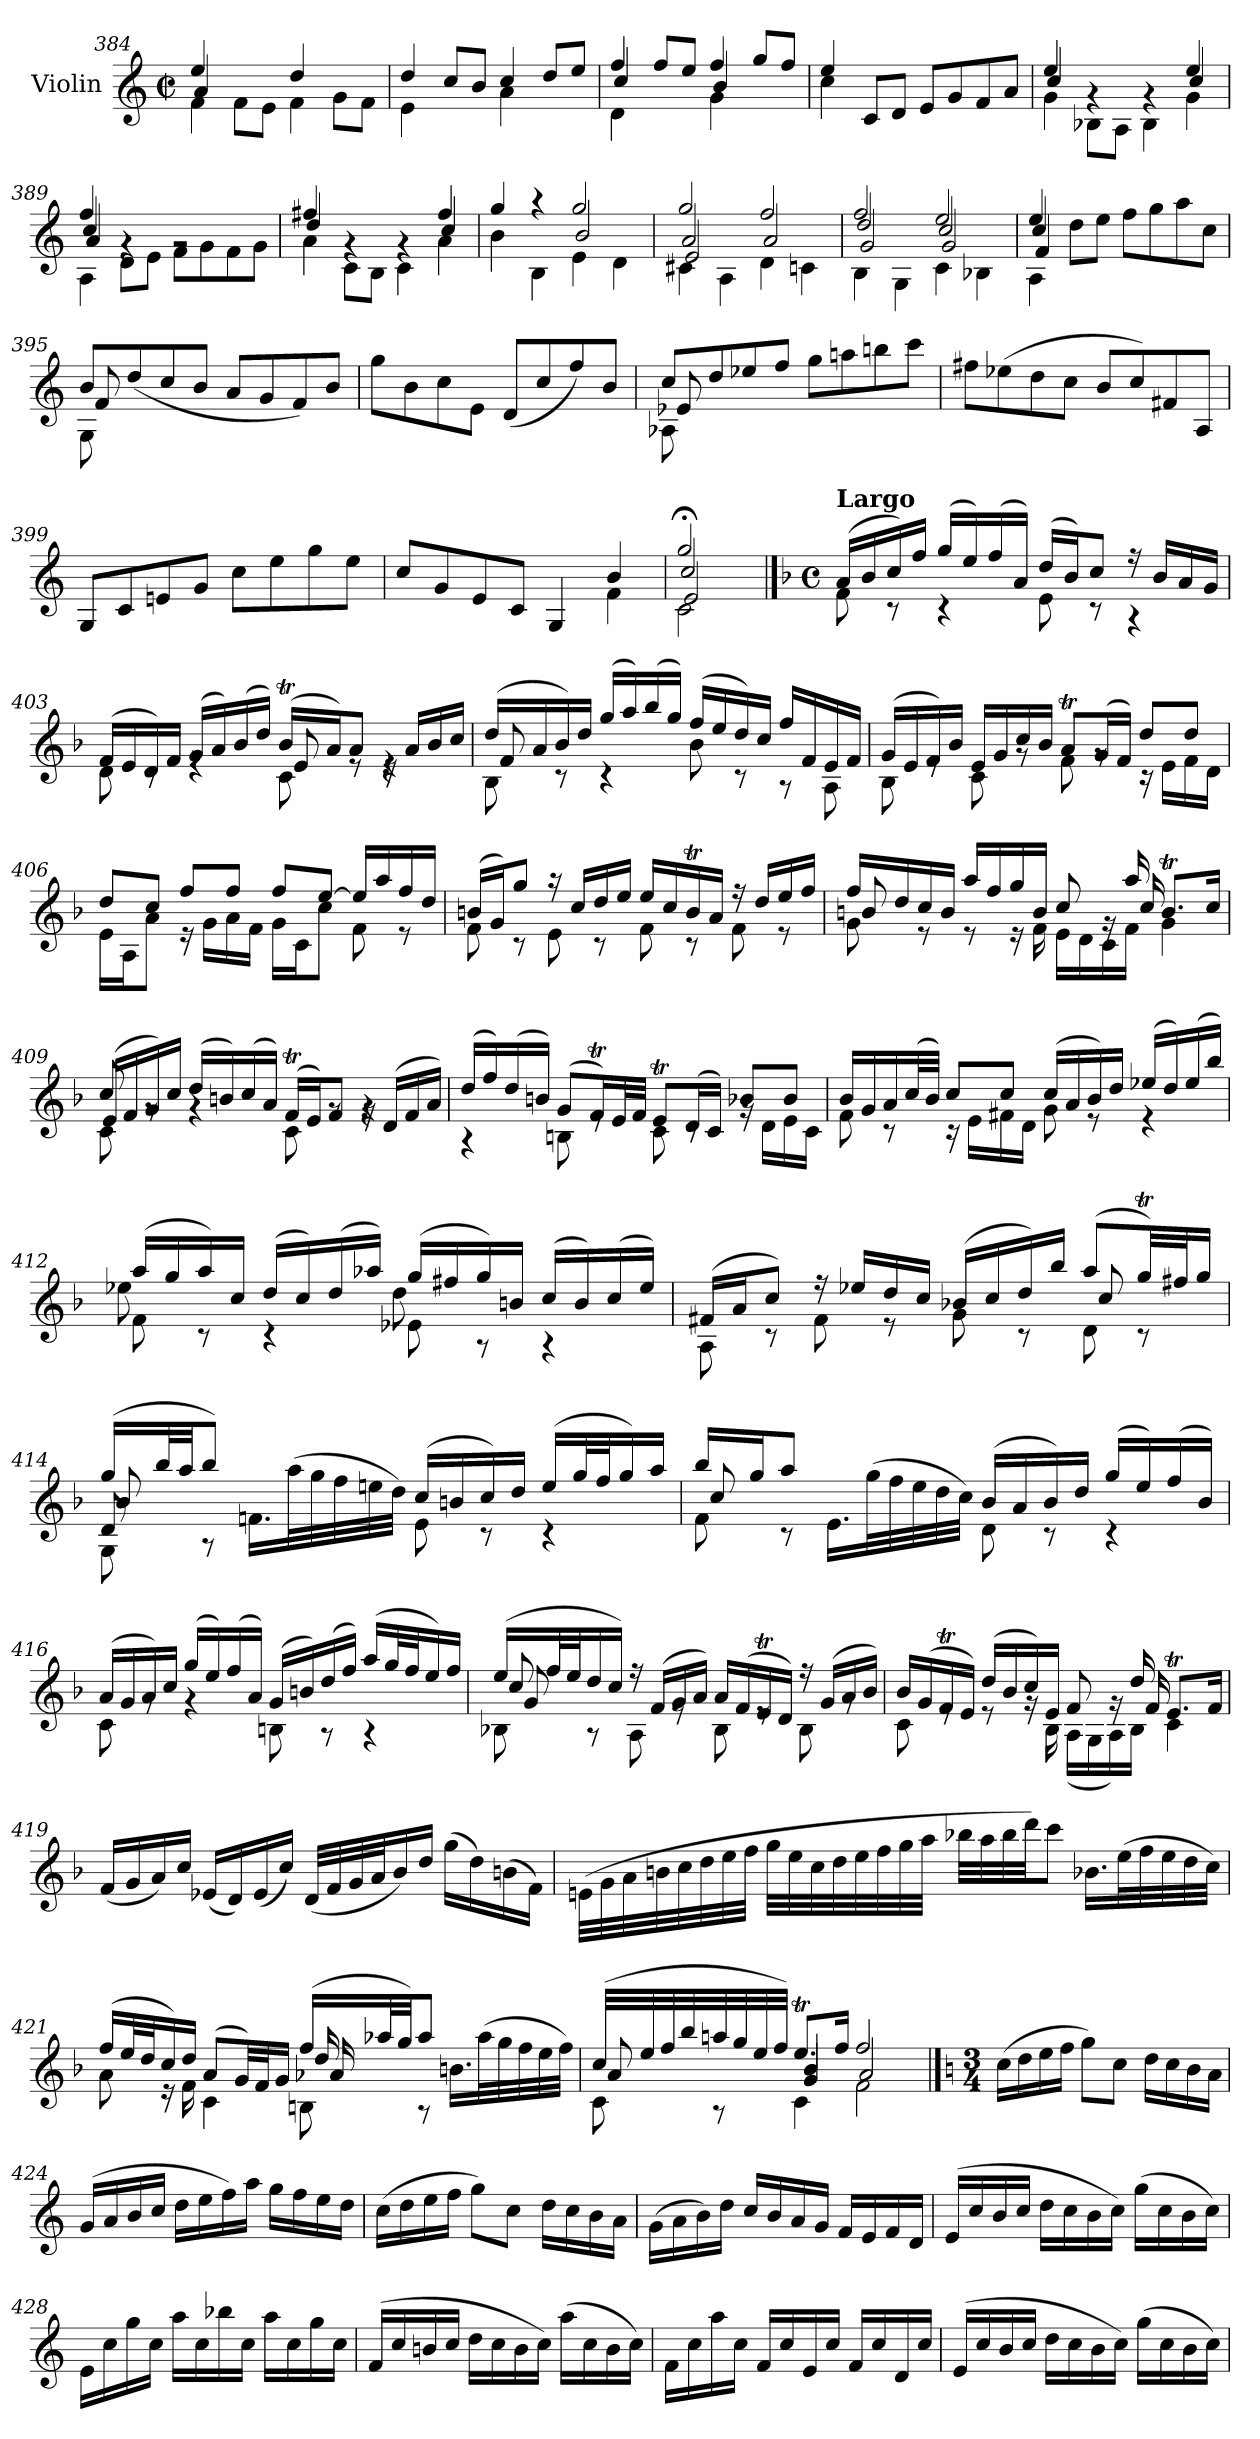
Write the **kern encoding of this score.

**kern
*part1
*staff1
*I"Violin
*I'Vln.
*clefG2
*k[]
*M2/2
*met(c|)
=384
*^
*	*^
4ee/	4f\	4a/
4ryy	8f\L	4ryy
.	8e\J	.
4dd/	4f\	2ryy
4ryy	8g\L	.
.	8f\J	.
*	*v	*v
=385	=385
4dd/	4e\
8cc/L	4ryy
8b/J	.
4cc/	4a\
8dd/L	4ryy
8ee/J	.
=386	=386
*	*^
4ff/	4d\	4cc/
8ff/L	4ryy	4ryy
8ee/J	.	.
4ff/	4g\	4b/
8gg/L	4ryy	4ryy
8ff/J	.	.
*	*v	*v
=387	=387
4ee/	4cc\
8c/L	4ryy
8d/J	.
8e/L	2ryy
8g/	.
8f/	.
8a/J	.
!!LO:LB:g=z	!!
=388	=388
*	*^
4ee/	4g\	4cc/
4rg	8B-X\L	4ryy
.	8A\J	.
4rg	4B-\	4ryy
4ee/	4g\	4cc/
=389	=389	=389
*	*	*^
4ff/	4A\	4cc/	4a/
4rg	8d\L	4ryy	4ryy
.	8e\J	.	.
2rg	8f\L	2ryy	2ryy
.	8g\	.	.
.	8f\	.	.
.	8g\J	.	.
*	*	*v	*v
=390	=390	=390
4ff#X/	4a\	4dd/
4rg	8c\L	4rgyy
.	8B\J	.
4rg	4c\	4rgyy
4ff#/	4a\	4cc/
=391	=391	=391
4gg/	4b\	2ryy
4r	4B\	.
2gg/	4e\	2b/
.	4d\	.
=392	=392	=392
*	*	*^
2gg/	4c#X\	2a/	2e/
.	4A\	.	.
2ff/	4d\	2a/	2ryy
.	4cn\	.	.
=393	=393	=393	=393
2ff/	4B\	2dd/	2g/
.	4G\	.	.
2ee/	4c\	2cc/	2g/
.	4B-X\	.	.
=394	=394	=394	=394
4ee/	4A\	4cc/	4f/
8dd\L	4ryy	4ryy	4ryy
8ee\J	.	.	.
8ff\L	2ryy	2ryy	2ryy
8gg\	.	.	.
8aa\	.	.	.
8cc\J	.	.	.
*	*	*v	*v
!!LO:LB:g=z
=395	=395	=395
8b/L	8G\	8f/
(8dd/	8ryy	8ryy
8cc/	4ryy	4ryy
8b/J	.	.
8a/L	2ryy	2ryy
8g/	.	.
8f/)	.	.
8b/J	.	.
*v	*v	*v
=396
8gg\L
8b\
8cc\
8e\J
(8d/L
8cc/
8ff/)
8b/J
=397
*^
*	*^
8cc/L	8A-X\	8e-X/
8dd/	8ryy	8ryy
8ee-X/	4ryy	4ryy
8ff/J	.	.
8gg\L	2ryy	2ryy
8aan\	.	.
8bbn\	.	.
8ccc\J	.	.
*v	*v	*v
=398
8ff#X\L
(8ee-X\
8dd\
8cc\J
8b/L
8cc/)
8f#X/
8A/J
=399
8G/L
8c/
8en/
8g/J
8cc\L
8ee\
8gg\
8ee\J
=400
*^
8cc/L	2ryy
8g/	.
8e/	.
8c/J	.
4G/	4ryy
4b/	4f\
=401	=401
*^	*^
2gg;</	2c\	2cc/	2e/
*v	*v	*v	*v
!!LO:PB:g=z
==402
*k[b-]
*M4/4
*met(c)
*^
*	*^
*	*	*^
!LO:TX:a:B:t=Largo	!	!	!
*	*v	*v	*v
(16a/LL	8f\
16b-/	.
16cc/)	8r
16ff/JJ	.
(16gg/LL	4r
16ee/)	.
(16ff/	.
16a/JJ)	.
(16dd/LL	8e\
16b-/J)	.
8cc/J	8r
16r	4r
16b-/LL	.
16a/	.
16g/JJ	.
=403	=403
*	*^
(16f/LL	8d\	2ryy
16e/	.	.
16d/)	8rc	.
16f/JJ	.	.
(16g/LL	4re	.
16a/)	.	.
(16b-/	.	.
16dd/JJ)	.	.
(16b-T/LL	8c\	8e/
16a/J)	.	.
8a/J	8re	8ryy
16re	4re	4ryy
16a/LL	.	.
16b-/	.	.
16cc/JJ	.	.
=404	=404	=404
(16dd/LL	8B-\	8f/
16a/	.	.
16b-/)	8r	8ryy
16dd/JJ	.	.
(16gg/LL	4r	4ryy
16aa/)	.	.
(16bb-/	.	.
16gg/JJ)	.	.
(16ff/LL	8b-\	2ryy
16ee/	.	.
16dd/)	8r	.
16cc/JJ	.	.
16ff/LL	8r	.
16f/	.	.
16e/	8A\	.
16f/JJ	.	.
*	*v	*v
!!LO:LB:g=z
=405	=405
(16g/LL	8B-\
16e/	.
16f/)	8re
16b-/JJ	.
16e/LL	8c\
16g/	.
16cc/	8rg
16b-/JJ	.
8at/L	8f\
(16g/L	8rg
16f/JJ)	.
8dd/L	16r
.	16e\LL
8dd/J	16f\
.	16d\JJ
=406	=406
8dd/L	16e\LL
.	16A\J
8cc/J	8a\J
8ff/L	16r
.	16g\LL
8ff/J	16a\
.	16f\JJ
8ff/L	16g\LL
.	16c\J
[8ee/J	8cc\J
16ee/LL]	8f\
16aa/	.
16ff/	8r
16dd/JJ	.
=407	=407
(16bn/LL	8f\
16g/J)	.
8gg/J	8r
16r	8e\
16cc/LL	.
16dd/	8r
16ee/JJ	.
16ee/LL	8f\
16cc/	.
16bt/	8r
16a/JJ	.
16r	8f\
16dd/LL	.
16ee/	8r
16ff/JJ	.
!!LO:LB:g=z	!!
=408	=408
*	*^
16ff/LL	8g\	8bn/
16dd/	.	.
16cc/	8r	8ryy
16b/JJ	.	.
16aa/LL	8r	4ryy
16ff/	.	.
16gg/	16r	.
16b/JJ	16f\	.
8cc/	16e\LL	8ryy
.	16d\	.
16rg	16c\	16ryy
16aa/	16f\JJ	16cc/
8.bt/L	4g\	4ryy
16cc/Jk	.	.
=409	=409	=409
8cc/	8c\	(16e/LL
.	.	16f/
8ryy	8rg	16g/)
.	.	16cc/JJ
(16dd/LL	4rg	4ryy
16bn/)	.	.
(16cc/	.	.
16a/JJ)	.	.
(16fT/LL	8c\	2ryy
16e/J)	.	.
8f/J	8rg	.
16rg	4rg	.
(16d/LL	.	.
16f/	.	.
16a/JJ)	.	.
*	*v	*v
!!LO:LB:g=z
=410	=410
(16dd/LL	4r
16ff/)	.
(16dd/	.
16bn/JJ)	.
(8g/L	8Bn\
16fT/L)	8re
32e/L	.
32f/JJJ	.
8et/L	8c\
(16d/L	8rc
16c/JJ)	.
8b-X/L	16rg
.	16d\LL
8b-/J	16e\
.	16c\JJ
=411	=411
16b-/LL	8f\
16g/	.
16a/	8r
(32cc/L	.
32b-/JJJ)	.
8cc/L	16r
.	16e\LL
8cc/J	16f#X\
.	16d\JJ
(16cc/LL	8g\
16a/	.
16b-/)	8r
16dd/JJ	.
(16ee-X/LL	4r
16dd/)	.
(16ee-/	.
16bb-/JJ)	.
!!LO:LB:g=z	!!
=412	=412
*	*^
(16aa/LL	8f\	8ee-X\
16gg/	.	.
16aa/)	8r	8ryy
16cc/JJ	.	.
(16dd/LL	4r	4ryy
16cc/)	.	.
(16dd/	.	.
16aa-X/JJ)	.	.
(16gg/LL	8e-X\	8dd\
16ff#X/	.	.
16gg/)	8r	8ryy
16bn/JJ	.	.
(16cc/LL	4r	4ryy
16b/)	.	.
(16cc/	.	.
16ee-/JJ)	.	.
=413	=413	=413
(16f#X/LL	8A\	2ryy
16a/J	.	.
8cc/J)	8r	.
16r	8f#\	.
16ee-X/LL	.	.
16dd/	8r	.
16cc/JJ	.	.
(16b-X/LL	8g\	4ryy
16cc/	.	.
16dd/)	8r	.
16bb-/JJ	.	.
(8aa/L	8d\	8cc/
32ggT/LL)	8r	8ryy
32ff#X/J	.	.
16gg/JJ	.	.
!!LO:LB:g=z	!!	!!
=414	=414	=414
*	*	*^
(16gg/LL	8G\	8b-/	8d/
32bb-/L	.	.	.
32aa/JJ	.	.	.
8bb-/J)	8r	8ryy	8ryy
16.fn\LL	4ryy	4ryy	4ryy
(>32aa\L	.	.	.
32gg\	.	.	.
32ff\	.	.	.
32een\	.	.	.
32dd\JJJ)	.	.	.
(16cc/LL	8e\	2ryy	2ryy
16bn/	.	.	.
16cc/)	8r	.	.
16dd/JJ	.	.	.
(16ee/LL	4r	.	.
32gg/L	.	.	.
32ff/J	.	.	.
16gg/)	.	.	.
16aa/JJ	.	.	.
*	*	*v	*v
=415	=415	=415
16bb-/LL	8f\	8cc/
16gg/J	.	.
8aa/J	8r	8ryy
4ryy	16.e\LL	4ryy
.	(32gg\L	.
.	32ff\	.
.	32ee\	.
.	32dd\	.
.	32cc\JJJ)	.
(16b-/LL	8d\	2ryy
16a/	.	.
16b-/)	8r	.
16dd/JJ	.	.
(16gg/LL	4r	.
16ee/)	.	.
(16ff/	.	.
16b-/JJ)	.	.
*	*v	*v
!!LO:LB:g=z
=416	=416
(16a/LL	8c\
16g/	.
16a/)	8rg
16cc/JJ	.
(16gg/LL	4rg
16ee/)	.
(16ff/	.
16a/JJ)	.
(16g/LL	8Bn\
16bn/)	.
(16dd/	8r
16ff/JJ)	.
(16aa/LL	4r
32gg/L	.
32ff/J	.
16ee/)	.
16ff/JJ	.
=417	=417
*^	*^
(16ee/LL	8B-X\	8cc/	8g/
32ff/L	.	.	.
32ee/J	.	.	.
16dd/	8r	8ryy	8ryy
16cc/JJ)	.	.	.
16r	8A\	4ryy	4ryy
(16f/LL	.	.	.
16g/	8re	.	.
16a/JJ)	.	.	.
16a/LL	8B-\	2ryy	2ryy
(16f/	.	.	.
16et/	8re	.	.
16d/JJ)	.	.	.
16r	8B-\	.	.
(16g/LL	.	.	.
16a/	8rg	.	.
16b-/JJ)	.	.	.
*	*	*v	*v
=418	=418	=418
16b-/LL	8c\	2ryy
(16g/	.	.
16fT/	8re	.
16e/JJ)	.	.
(16dd/LL	8re	.
16b-/	.	.
16cc/)	16rg	.
16e/JJ	16B-\	.
8f/	(16A\LL	8ryy
.	16G\	.
16rg	16A\)	16ryy
16dd/	16B-\JJ	16f/
8.et/L	4c\	4ryy
16f/Jk	.	.
*v	*v	*v
!!LO:LB:g=z
=419
(16f/LL
16g/
16a/)
16cc/JJ
(16e-X/LL
16d/)
(16e-/
16cc/JJ)
(32d/LLL
32f/
32g/
32a/J
16b-/)
16dd/JJ
(16gg\LL
16dd\)
(16bn\
16f\JJ)
=420
(32en\LLL
32g\
32a\
32bn\
32cc\
32dd\
32ee\
32ff\JJJ
32gg\LLL
32ee\
32cc\
32dd\
32ee\
32ff\
32gg\
32aa\JJJ
32bb-X\LLL
32aa\
32bb-\
32ddd\JJ)
8ccc\J
16.b-X\LL
(32ee\L
32ff\
32ee\
32dd\
32cc\JJJ)
!!LO:LB:g=z
=421
*^
*	*^
*	*	*^
(16ff/LL	8a\	2ryy	2ryy
32ee/L	.	.	.
32dd/J	.	.	.
16cc/)	16r	.	.
16dd/JJ	16f\	.	.
(8a/L	4c\	.	.
32g/LL)	.	.	.
32f/J	.	.	.
16g/JJ	.	.	.
(16ff/LL	8Bn\	16dd/	16a-X/
32aa-X/L	.	16ryy	16ryy
32gg/JJ)	.	.	.
8aa-/J	8r	8ryy	8ryy
16.bn\LL	4ryy	4ryy	4ryy
(>32aa-\L	.	.	.
32gg\	.	.	.
32ff\	.	.	.
32ee\	.	.	.
32ff\JJJ)	.	.	.
=422	=422	=422	=422
(32cc/LLL	8c\	8a/	4ryy
32ee/	.	.	.
32ff/	.	.	.
32bb-/	.	.	.
32aan/	8r	8ryy	.
32gg/	.	.	.
32ee/	.	.	.
32ff/JJJ)	.	.	.
8.eet/L	4c\	4b-/	4g/
16ff/Jk	.	.	.
2ff/	2f\	2a/	2ryy
*v	*v	*v	*v
!!LO:PB:g=z
==423
*k[]
*M3/4
*^
*	*^
*	*	*^
!LO:TX:a:B:t=Allegro assai	!	!	!
*v	*v	*v	*v
(16cc\LL
16dd\
16ee\
16ff\JJ
8gg\L)
8cc\J
16dd\LL
16cc\
16b\
16a\JJ
=424
(16g/LL
16a/
16b/
16cc/JJ
16dd\LL
16ee\
16ff\)
16aa\JJ
16gg\LL
16ff\
16ee\
16dd\JJ
=425
(16cc\LL
16dd\
16ee\
16ff\JJ
8gg\L)
8cc\J
16dd\LL
16cc\
16b\
16a\JJ
=426
(16g\LL
16a\
16b\)
16dd\JJ
16cc/LL
16b/
16a/
16g/JJ
16f/LL
16e/
16f/
16d/JJ
=427
(16e/LL
16cc/
16b/
16cc/JJ
16dd\LL
16cc\
16b\
16cc\JJ)
(16gg\LL
16cc\
16b\
16cc\JJ)
!!LO:LB:g=z
=428
16e\LL
16cc\
16gg\
16cc\JJ
16aa\LL
16cc\
16bb-X\
16cc\JJ
16aa\LL
16cc\
16gg\
16cc\JJ
=429
(16f/LL
16cc/
16bn/
16cc/JJ
16dd\LL
16cc\
16b\
16cc\JJ)
(16aa\LL
16cc\
16b\
16cc\JJ)
=430
16f\LL
16cc\
16aa\
16cc\JJ
16f/LL
16cc/
16e/
16cc/JJ
16f/LL
16cc/
16d/
16cc/JJ
=431
(16e/LL
16cc/
16b/
16cc/JJ
16dd\LL
16cc\
16b\
16cc\JJ)
(16gg\LL
16cc\
16b\
16cc\JJ)
=
*-
